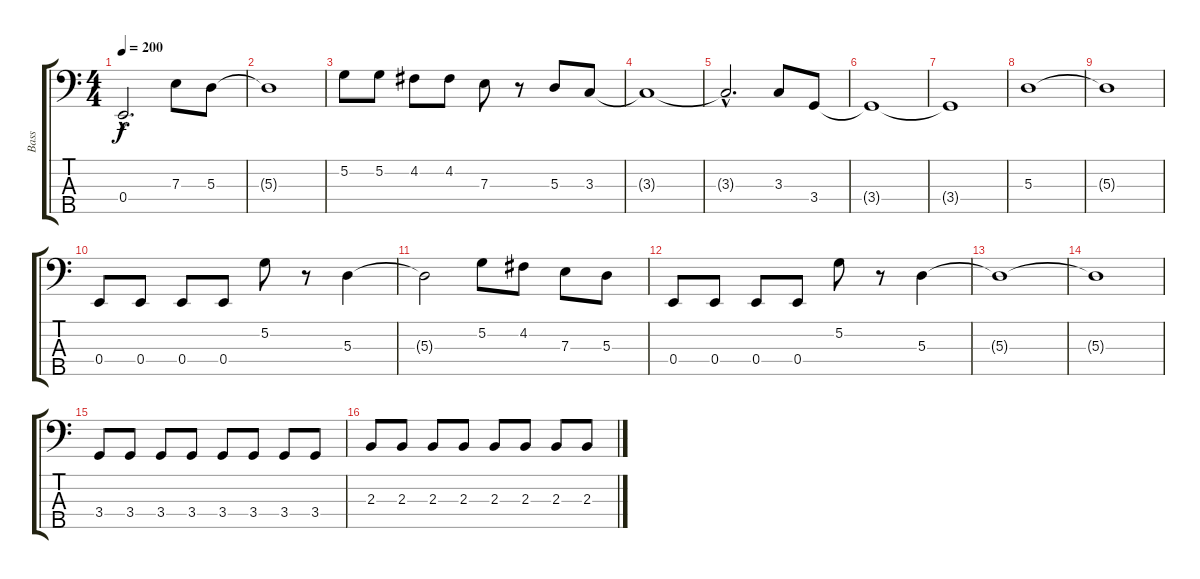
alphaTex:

\track ("Bass" "Bass") {instrument electricbassfinger}
\staff {score tabs}
\tuning (G2 D2 A1 E1 B0) {hide}
\ts (4 4)
\tempo 200
\clef f4
\ks c
0.4{hac}.2{d dy f} 7.3.8 5.3.8 |
5.3{t}.1 |
5.2.8 5.2.8 4.2.8 4.2.8 7.3.8 r.8 5.3.8 3.3.8 |
3.3{t}.1 |
3.3{hac t}.2{d} 3.3.8 3.4.8 |
3.4{t}.1 |
3.4{t}.1 |
5.3.1 |
5.3{t}.1 |
\section ("" "")
0.4.8 0.4.8 0.4.8 0.4.8 5.2.8 r.8 5.3.4 |
5.3{t}.2 5.2.8 4.2.8 7.3.8 5.3.8 |
0.4.8 0.4.8 0.4.8 0.4.8 5.2.8 r.8 5.3.4 |
5.3{t}.1 |
5.3{t}.1 |
\section ("" "")
3.4.8 3.4.8 3.4.8 3.4.8 3.4.8 3.4.8 3.4.8 3.4.8 |
2.3.8 2.3.8 2.3.8 2.3.8 2.3.8 2.3.8 2.3.8 2.3.8
